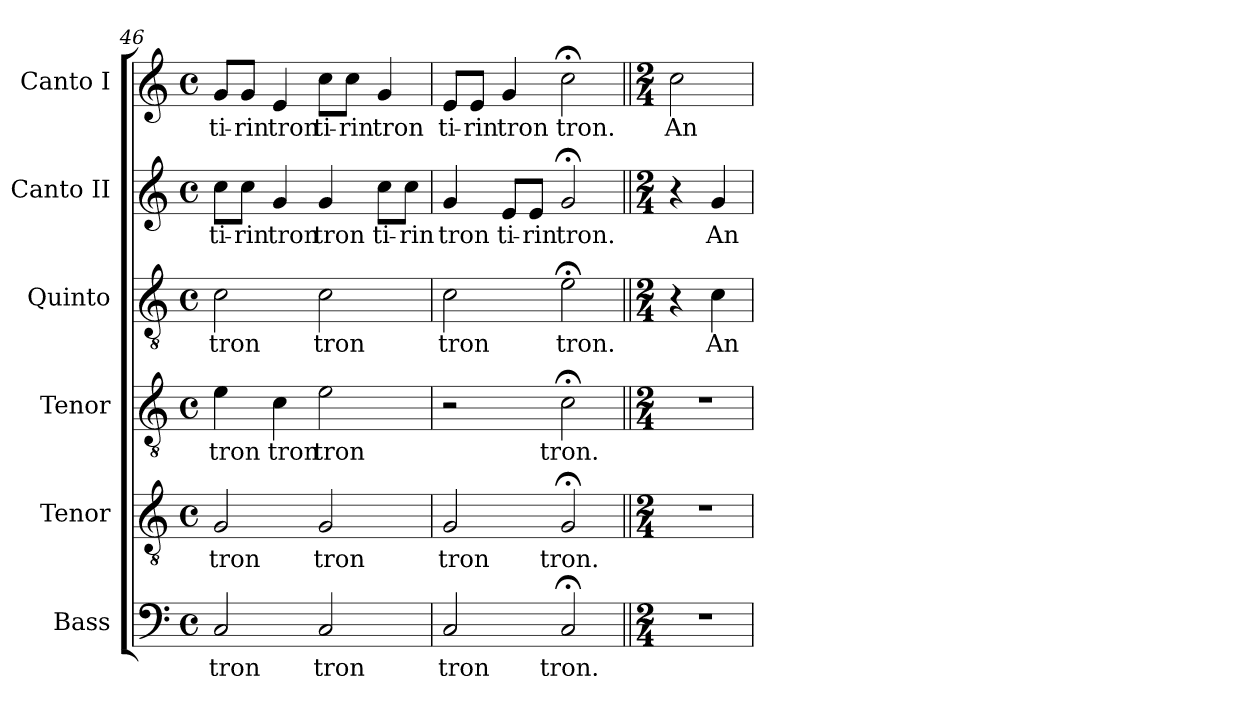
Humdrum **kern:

**kern	**text	**kern	**text	**kern	**text	**kern	**text	**kern	**text	**kern	**text
*part6	*part6	*part5	*part5	*part4	*part4	*part3	*part3	*part2	*part2	*part1	*part1
*staff6	*staff6	*staff5	*staff5	*staff4	*staff4	*staff3	*staff3	*staff2	*staff2	*staff1	*staff1
*I"Bass	*	*I"Tenor	*	*I"Tenor	*	*I"Quinto	*	*I"Canto II	*	*I"Canto I	*
*I'B.	*	*I'T.	*	*I'T.	*	*I'T.	*	*	*	*	*
*clefF4	*	*clefGv2	*	*clefGv2	*	*clefGv2	*	*clefG2	*	*clefG2	*
*	*	*ITrd7c12	*	*ITrd7c12	*	*ITrd7c12	*	*	*	*	*
*k[]	*	*k[]	*	*k[]	*	*k[]	*	*k[]	*	*k[]	*
*C:	*	*C:	*	*C:	*	*C:	*	*C:	*	*C:	*
*M4/4	*	*M4/4	*	*M4/4	*	*M4/4	*	*M4/4	*	*M4/4	*
*met(c)	*	*met(c)	*	*met(c)	*	*met(c)	*	*met(c)	*	*met(c)	*
=46	=46	=46	=46	=46	=46	=46	=46	=46	=46	=46	=46
!	!LO:LY:b:color=#000000	!	!	!	!	!	!	!	!	!	!
!	!	!	!LO:LY:b:color=#000000	!	!	!	!	!	!	!	!
!	!	!	!	!	!LO:LY:b:color=#000000	!	!	!	!	!	!
!	!	!	!	!	!	!	!LO:LY:b:color=#000000	!	!	!	!
!	!	!	!	!	!	!	!	!	!LO:LY:b:color=#000000	!	!
!	!	!	!	!	!	!	!	!	!	!	!LO:LY:b:color=#000000
2Ci/	tron	2GGi/	tron	4Ei\	tron	2Ci\	tron	8cci\L	ti-	8gi/L	ti-
!	!	!	!	!	!	!	!	!	!LO:LY:b:color=#000000	!	!
!	!	!	!	!	!	!	!	!	!	!	!LO:LY:b:color=#000000
.	.	.	.	.	.	.	.	8cci\J	-rin	8gi/J	-rin
!	!	!	!	!	!LO:LY:b:color=#000000	!	!	!	!	!	!
!	!	!	!	!	!	!	!	!	!LO:LY:b:color=#000000	!	!
!	!	!	!	!	!	!	!	!	!	!	!LO:LY:b:color=#000000
.	.	.	.	4Ci\	tron	.	.	4gi/	tron	4ei/	tron
!	!LO:LY:b:color=#000000	!	!	!	!	!	!	!	!	!	!
!	!	!	!LO:LY:b:color=#000000	!	!	!	!	!	!	!	!
!	!	!	!	!	!LO:LY:b:color=#000000	!	!	!	!	!	!
!	!	!	!	!	!	!	!LO:LY:b:color=#000000	!	!	!	!
!	!	!	!	!	!	!	!	!	!LO:LY:b:color=#000000	!	!
!	!	!	!	!	!	!	!	!	!	!	!LO:LY:b:color=#000000
2Ci/	tron	2GGi/	tron	2Ei\	tron	2Ci\	tron	4gi/	tron	8cci\L	ti-
!	!	!	!	!	!	!	!	!	!	!	!LO:LY:b:color=#000000
.	.	.	.	.	.	.	.	.	.	8cci\J	-rin
!	!	!	!	!	!	!	!	!	!LO:LY:b:color=#000000	!	!
!	!	!	!	!	!	!	!	!	!	!	!LO:LY:b:color=#000000
.	.	.	.	.	.	.	.	8cci\L	ti-	4gi/	tron
!	!	!	!	!	!	!	!	!	!LO:LY:b:color=#000000	!	!
.	.	.	.	.	.	.	.	8cci\J	-rin	.	.
=47	=47	=47	=47	=47	=47	=47	=47	=47	=47	=47	=47
!	!LO:LY:b:color=#000000	!	!	!	!	!	!	!	!	!	!
!	!	!	!LO:LY:b:color=#000000	!	!	!	!	!	!	!	!
!	!	!	!	!	!	!	!LO:LY:b:color=#000000	!	!	!	!
!	!	!	!	!	!	!	!	!	!LO:LY:b:color=#000000	!	!
!	!	!	!	!	!	!	!	!	!	!	!LO:LY:b:color=#000000
2Ci/	tron	2GGi/	tron	2r	.	2Ci\	tron	4gi/	tron	8ei/L	ti-
!	!	!	!	!	!	!	!	!	!	!	!LO:LY:b:color=#000000
.	.	.	.	.	.	.	.	.	.	8ei/J	-rin
!	!	!	!	!	!	!	!	!	!LO:LY:b:color=#000000	!	!
!	!	!	!	!	!	!	!	!	!	!	!LO:LY:b:color=#000000
.	.	.	.	.	.	.	.	8ei/L	ti-	4gi/	tron
!	!	!	!	!	!	!	!	!	!LO:LY:b:color=#000000	!	!
.	.	.	.	.	.	.	.	8ei/J	-rin	.	.
!	!LO:LY:b:color=#000000	!	!	!	!	!	!	!	!	!	!
!	!	!	!LO:LY:b:color=#000000	!	!	!	!	!	!	!	!
!	!	!	!	!	!LO:LY:b:color=#000000	!	!	!	!	!	!
!	!	!	!	!	!	!	!LO:LY:b:color=#000000	!	!	!	!
!	!	!	!	!	!	!	!	!	!LO:LY:b:color=#000000	!	!
!	!	!	!	!	!	!	!	!	!	!	!LO:LY:b:color=#000000
2C;i/	tron.	2GG;i/	tron.	2C;i\	tron.	2E;i\	tron.	2g;i/	tron.	2cc;i\	tron.
!!LO:LB:g=z
=48||	=48||	=48||	=48||	=48||	=48||	=48||	=48||	=48||	=48||	=48||	=48||
*M2/4	*	*M2/4	*	*M2/4	*	*M2/4	*	*M2/4	*	*M2/4	*
!	!	!LO:N:vis=1	!	!LO:N:vis=1	!	!	!	!	!	!	!
!	!	!	!	!	!	!	!	!	!	!	!LO:LY:b:color=#000000
2r	.	2r	.	2r	.	4r	.	4r	.	2cci\	An-
!	!	!	!	!	!	!	!LO:LY:b:color=#000000	!	!	!	!
!	!	!	!	!	!	!	!	!	!LO:LY:b:color=#000000	!	!
.	.	.	.	.	.	4Ci\	An-	4gi/	An-	.	.
=	=	=	=	=	=	=	=	=	=	=	=
*-	*-	*-	*-	*-	*-	*-	*-	*-	*-	*-	*-
